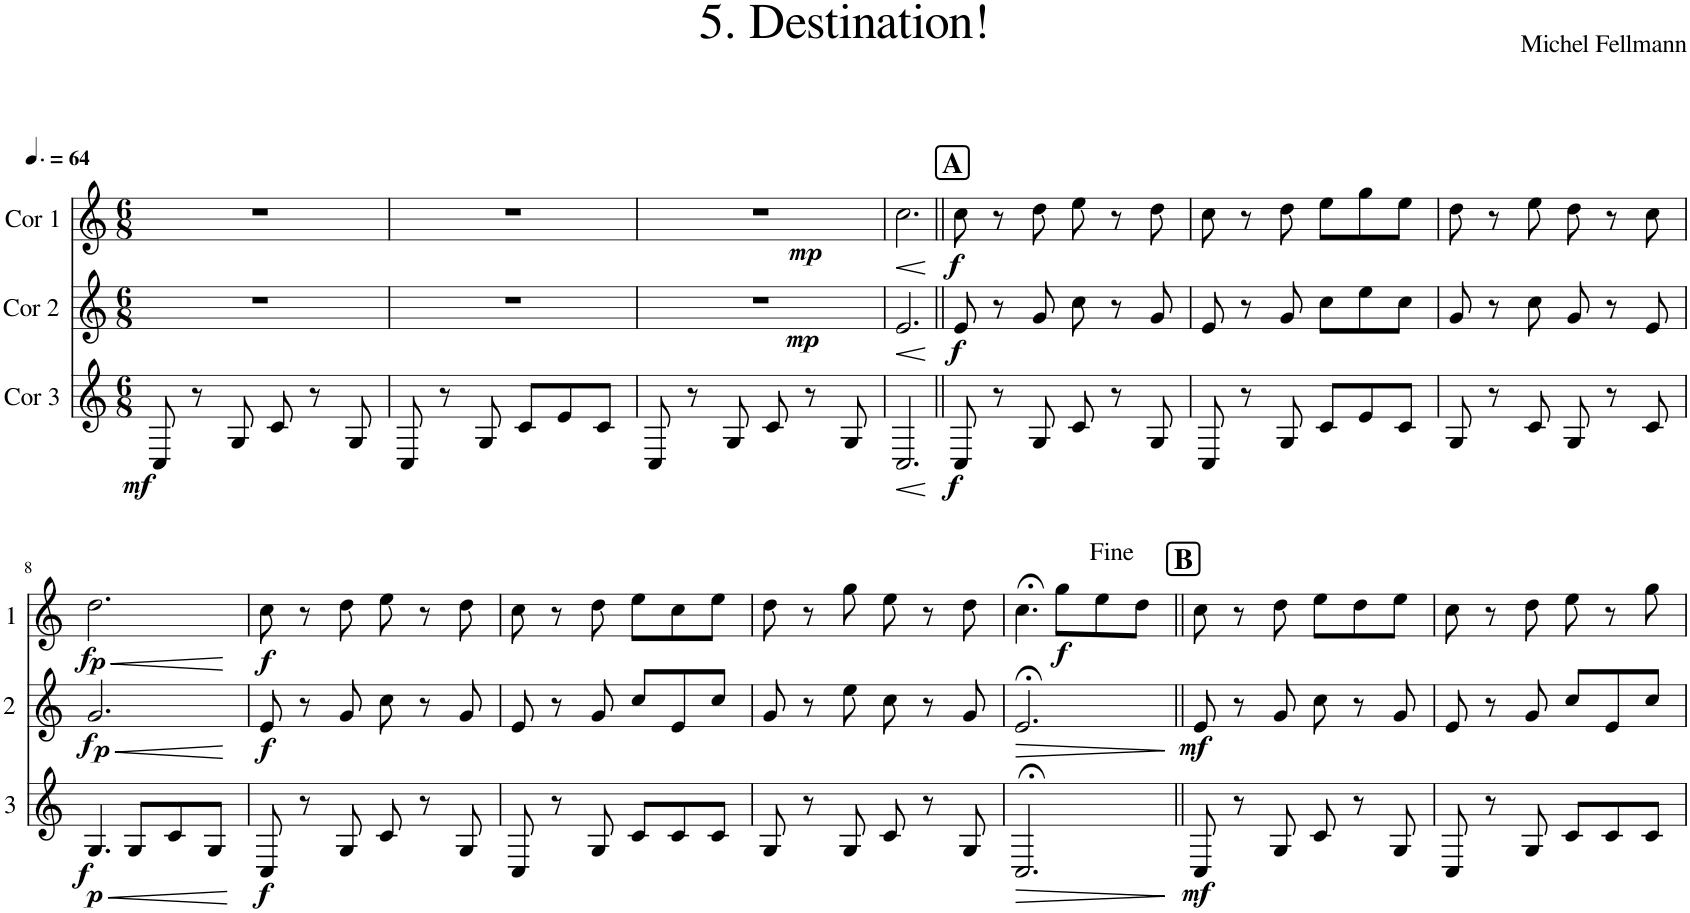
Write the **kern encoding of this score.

**kern	**dynam	**kern	**dynam	**kern	**dynam
*part3	*part3	*part2	*part2	*part1	*part1
*staff3	*staff3	*staff2	*staff2	*staff1	*staff1
*I"Cor 3	*	*I"Cor 2	*	*I"Cor 1	*
*clefG2	*	*clefG2	*	*clefG2	*
*Trd4c7	*	*Trd4c7	*	*Trd4c7	*
*k[]	*	*k[]	*	*k[]	*
*M6/8	*	*M6/8	*	*M6/8	*
*MM96	*	*MM96	*	*MM96	*
=1	=1	=1	=1	=1	=1
!	!LO:DY:b	!	!	!	!
8C/	mf	2.r	.	2.r	.
8r	.	.	.	.	.
8G/	.	.	.	.	.
8c/	.	.	.	.	.
8r	.	.	.	.	.
8G/	.	.	.	.	.
=2	=2	=2	=2	=2	=2
8C/	.	2.r	.	2.r	.
8r	.	.	.	.	.
8G/	.	.	.	.	.
8c/L	.	.	.	.	.
8e/	.	.	.	.	.
8c/J	.	.	.	.	.
=3	=3	=3	=3	=3	=3
!	!	!	!LO:DY:b	!	!LO:DY:b
8C/	.	2.r	mp	2.r	mp
8r	.	.	.	.	.
8G/	.	.	.	.	.
8c/	.	.	.	.	.
8r	.	.	.	.	.
8G/	.	.	.	.	.
=4	=4	=4	=4	=4	=4
!	!LO:HP:b	!	!LO:HP:b	!	!LO:HP:b
2.C/	<	2.e/	<	2.cc\	<
.	[	.	[	.	[
!!LO:REH:place=s1:a:B:cj:fs=14:t=A
=5||	=5||	=5||	=5||	=5||	=5||
!	!LO:DY:b	!	!LO:DY:b	!	!LO:DY:b
8C/	f	8e/	f	8cc\	f
8r	.	8r	.	8r	.
8G/	.	8g/	.	8dd\	.
8c/	.	8cc\	.	8ee\	.
8r	.	8r	.	8r	.
8G/	.	8g/	.	8dd\	.
=6	=6	=6	=6	=6	=6
8C/	.	8e/	.	8cc\	.
8r	.	8r	.	8r	.
8G/	.	8g/	.	8dd\	.
8c/L	.	8cc\L	.	8ee\L	.
8e/	.	8ee\	.	8gg\	.
8c/J	.	8cc\J	.	8ee\J	.
=7	=7	=7	=7	=7	=7
8G/	.	8g/	.	8dd\	.
8r	.	8r	.	8r	.
8c/	.	8cc\	.	8ee\	.
8G/	.	8g/	.	8dd\	.
8r	.	8r	.	8r	.
8c/	.	8e/	.	8cc\	.
!!LO:LB:g=z
=8	=8	=8	=8	=8	=8
!	!LO:HP:b	!	!LO:HP:b	!	!LO:HP:b
!	!LO:DY:n=1:b	!	!	!	!
!	!LO:DY:n=2:b	!	!LO:DY:n=1:b	!	!
!	!	!	!LO:DY:n=2:b	!	!LO:DY:n=1:b
!	!	!	!	!	!LO:DY:n=2:b
4.G/	< f p	2.g/	< f p	2.dd\	< f p
8G/L	.	.	.	.	.
8c/	.	.	.	.	.
8G/J	.	.	.	.	.
.	[	.	[	.	[
=9	=9	=9	=9	=9	=9
!	!LO:DY:b	!	!LO:DY:b	!	!LO:DY:b
8C/	f	8e/	f	8cc\	f
8r	.	8r	.	8r	.
8G/	.	8g/	.	8dd\	.
8c/	.	8cc\	.	8ee\	.
8r	.	8r	.	8r	.
8G/	.	8g/	.	8dd\	.
=10	=10	=10	=10	=10	=10
8C/	.	8e/	.	8cc\	.
8r	.	8r	.	8r	.
8G/	.	8g/	.	8dd\	.
8c/L	.	8cc/L	.	8ee\L	.
8c/	.	8e/	.	8cc\	.
8c/J	.	8cc/J	.	8ee\J	.
=11	=11	=11	=11	=11	=11
8G/	.	8g/	.	8dd\	.
8r	.	8r	.	8r	.
8G/	.	8ee\	.	8gg\	.
8c/	.	8cc\	.	8ee\	.
8r	.	8r	.	8r	.
8G/	.	8g/	.	8dd\	.
=12	=12	=12	=12	=12	=12
!	!LO:HP:b	!	!LO:HP:b	!	!
2.C;</	>	2.e;</	>	4.cc;<\	.
!	!	!	!	!	!LO:DY:b
.	.	.	.	8gg\L	f
.	.	.	.	8ee\	.
.	.	.	.	8dd\J	.
.	]	.	]	.	.
!!LO:REH:place=s1:a:B:cj:fs=14:t=B
=13||	=13||	=13||	=13||	=13||	=13||
!	!LO:DY:b	!	!LO:DY:b	!	!
8C/	mf	8e/	mf	8cc\	.
8r	.	8r	.	8r	.
8G/	.	8g/	.	8dd\	.
8c/	.	8cc\	.	8ee\L	.
8r	.	8r	.	8dd\	.
8G/	.	8g/	.	8ee\J	.
=14	=14	=14	=14	=14	=14
8C/	.	8e/	.	8cc\	.
8r	.	8r	.	8r	.
8G/	.	8g/	.	8dd\	.
8c/L	.	8cc/L	.	8ee\	.
8c/	.	8e/	.	8r	.
8c/J	.	8cc/J	.	8gg\	.
=	=	=	=	=	=
*-	*-	*-	*-	*-	*-
